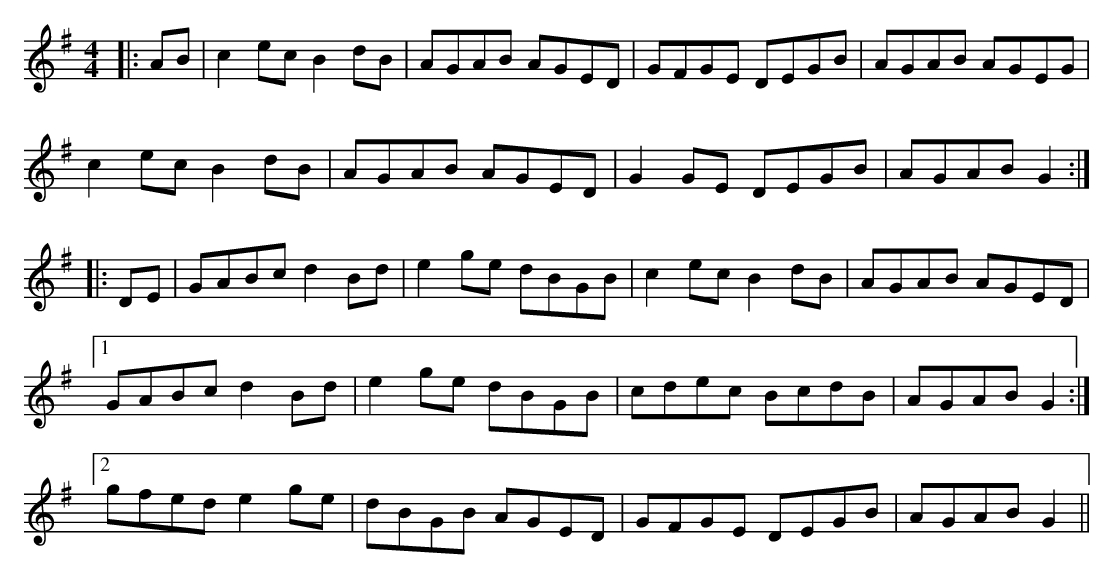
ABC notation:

X:1
M:4/4
K:G
|:AB|c2ec B2dB|AGAB AGED|GFGE DEGB|AGAB AGEG|
c2ec B2dB|AGAB AGED|G2GE DEGB|AGAB G2:|
|:DE|GABc d2Bd|e2ge dBGB|c2ec B2dB|AGAB AGED|
[1 GABc d2Bd|e2ge dBGB|cdec BcdB|AGAB G2:|
[2 gfed e2ge|dBGB AGED|GFGE DEGB|AGAB G2||
